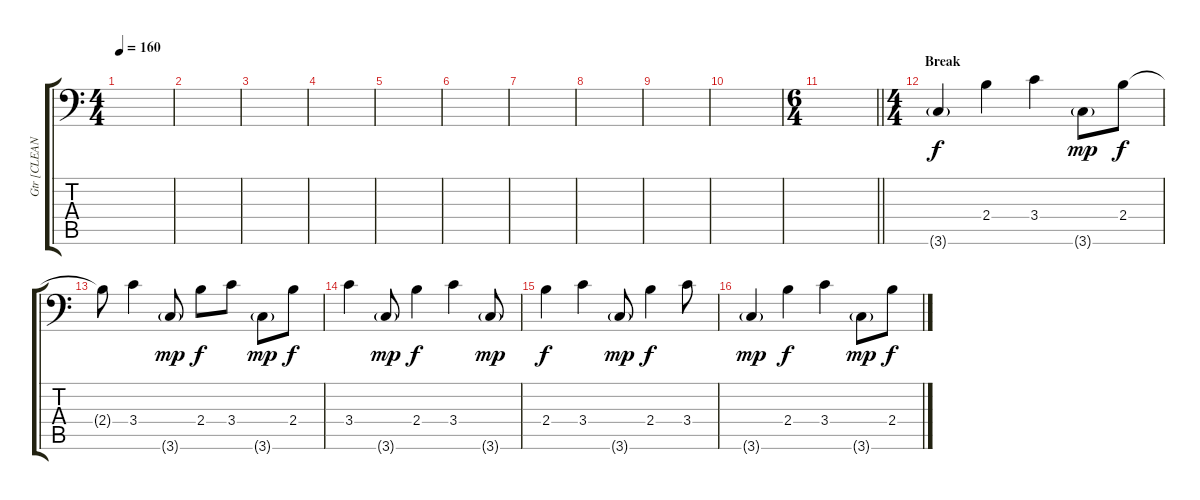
\track ("Gtr [CLEAN]" "Gtr [CLEAN") {instrument electricguitarclean}
\staff {score tabs}
\tuning (B3 Gb3 D3 A2 E2 A1) {hide}
\ts (4 4)
\tempo 160
\clef f4
\ks c
|
|
|
|
|
|
|
|
|
|
\ts (6 4)
\barLineRight lightlight
|
\ts (4 4)
\section ("" "Break")
3.6{g}.4 2.4.4{dy f} 3.4.4 3.6{g}.8{dy mp} 2.4.8{dy f} |
2.4{t}.8 3.4.4 3.6{g}.8{dy mp} 2.4.8{dy f} 3.4.8 3.6{g}.8{dy mp} 2.4.8{dy f} |
3.4.4 3.6{g}.8{dy mp} 2.4.4{dy f} 3.4.4 3.6{g}.8{dy mp} |
2.4.4{dy f} 3.4.4 3.6{g}.8{dy mp} 2.4.4{dy f} 3.4.8 |
3.6{g}.4{dy mp} 2.4.4{dy f} 3.4.4 3.6{g}.8{dy mp} 2.4.8{dy f}
